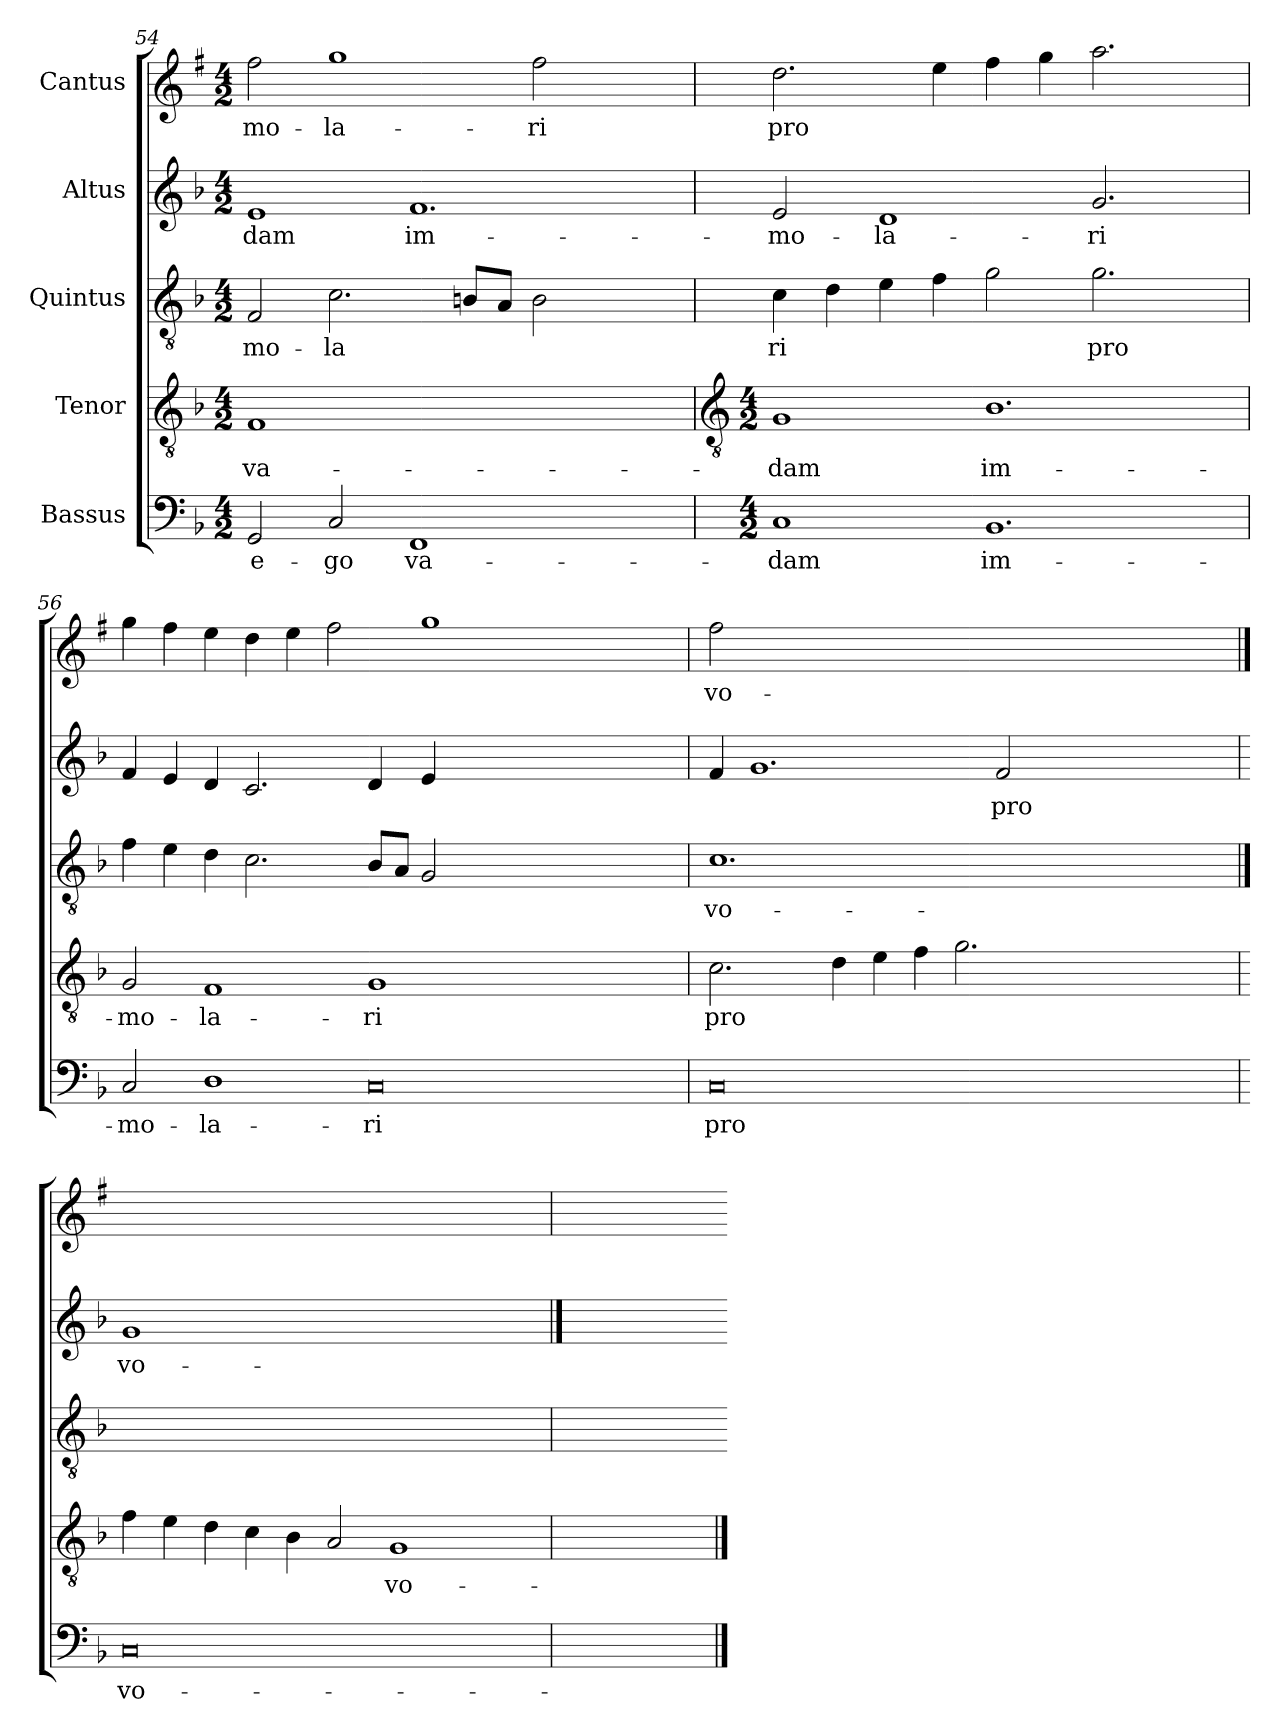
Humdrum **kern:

**kern	**text	**kern	**text	**kern	**text	**kern	**text	**kern	**text
*part5	*part5	*part4	*part4	*part3	*part3	*part2	*part2	*part1	*part1
*staff5	*staff5	*staff4	*staff4	*staff3	*staff3	*staff2	*staff2	*staff1	*staff1
*I"Bassus	*	*I"Tenor	*	*I"Quintus	*	*I"Altus	*	*I"Cantus	*
!!LO:LB:g=z
*clefF4	*	*clefGv2	*	*clefGv2	*	*clefG2	*	*clefG2	*
*	*	*	*	*	*	*	*	*ITrd1c2	*
*k[b-]	*	*k[b-]	*	*k[b-]	*	*k[b-]	*	*k[b-]	*
*F:	*	*F:	*	*F:	*	*F:	*	*F:	*
*M4/2	*	*M4/2	*	*M4/2	*	*M4/2	*	*M4/2	*
=54	=54	=54	=54	=54	=54	=54	=54	=54	=54
!	!LO:LY:b	!	!LO:LY:b	!	!LO:LY:b	!	!LO:LY:b	!	!LO:LY:b
*^	*	*	*	*	*	*	*	*	*
2GG	0ryy	e-	1F	va-	2F	-mo-	1e	-dam	2ee	-mo-
!	!	!LO:LY:b	!	!	!	!LO:LY:b	!	!	!	!LO:LY:b
2C	.	-go	.	.	2.c	-la	.	.	1ff	-la-
!	!	!LO:LY:b	!	!	!	!	!	!LO:LY:b	!	!
1FF	.	va-	1.ryy	.	.	.	1.f	im-	.	.
.	.	.	.	.	8BL	.	.	.	.	.
.	.	.	.	.	8AJ	.	.	.	.	.
!	!	!	!	!	!	!	!	!	!	!LO:LY:b
.	.	.	.	.	2B	.	.	.	2ee	-ri
2ryy	2ryy	.	.	.	2ryy	.	.	.	2ryy	.
*v	*v	*	*	*	*	*	*	*	*	*
!!LO:LB:g=z
=55	=55	=55	=55	=55	=55	=55	=55	=55	=55
*	*	*clefGv2	*	*	*	*	*	*	*
*M4/2	*	*M4/2	*	*	*	*	*	*	*
*^	*	*	*	*	*	*	*	*	*
!	!	!LO:LY:b	!	!LO:LY:b	!	!LO:LY:b	!	!LO:LY:b	!	!LO:LY:b
*v	*v	*	*	*	*	*	*	*	*	*
1C	-dam	1G	-dam	4c	ri	2e	-mo-	2.cc	pro
.	.	.	.	4d	.	.	.	.	.
!	!	!	!	!	!	!	!LO:LY:b	!	!
.	.	.	.	4e	.	1d	-la-	.	.
.	.	.	.	4f	.	.	.	4dd	.
!	!LO:LY:b	!	!LO:LY:b	!	!	!	!	!	!
1.BB-	im-	1.B-	im-	2g	.	.	.	4ee	.
.	.	.	.	.	.	.	.	4ff	.
!	!	!	!	!	!LO:LY:b	!	!LO:LY:b	!	!
.	.	.	.	2.g	pro	2.g	-ri	2.gg	.
.	.	.	.	4ryy	.	4ryy	.	4ryy	.
=56	=56	=56	=56	=56	=56	=56	=56	=56	=56
!	!LO:LY:b	!	!LO:LY:b	!	!	!	!	!	!
2C	-mo-	2G	-mo-	4f	.	4f	.	4ff	.
.	.	.	.	4e	.	4e	.	4ee	.
!	!LO:LY:b	!	!LO:LY:b	!	!	!	!	!	!
1D	-la-	1F	-la-	4d	.	4d	.	4dd	.
.	.	.	.	2.c	.	2.c	.	4cc	.
.	.	.	.	.	.	.	.	4dd	.
.	.	.	.	.	.	.	.	2ee	.
!	!LO:LY:b	!	!LO:LY:b	!	!	!	!	!	!
0C	-ri	1G	-ri	8B-L	.	4d	.	.	.
.	.	.	.	8AJ	.	.	.	.	.
.	.	.	.	2G	.	4e	.	1ff	.
.	.	.	.	.	.	1.ryy	.	.	.
.	.	.	.	1ryy	.	.	.	.	.
.	.	1ryy	.	.	.	.	.	.	.
.	.	.	.	.	.	.	.	2.ryy	.
.	.	.	.	4ryy	.	.	.	.	.
=57	=57	=57	=57	=57	=57	=57	=57	=57	=57
.	.	.	.	4qqDyy	.	.	.	.	.
!	!LO:LY:b	!	!LO:LY:b	!	!LO:LY:b	!	!	!	!LO:LY:b
0C	pro	2.c	pro	1.c	vo-	4f	.	2ee	vo-
.	.	.	.	.	.	1.g	.	.	.
!	!	!	!	!	!	!	!	!	!LO:LY:b
.	.	.	.	.	.	.	.	0ffyy	-bis.
.	.	4d	.	.	.	.	.	.	.
.	.	4e	.	.	.	.	.	.	.
.	.	4f	.	.	.	.	.	.	.
!	!	!	!	!	!LO:LY:b	!	!	!	!
.	.	2.g	.	0cyy	-bis.	.	.	.	.
.	.	.	.	.	.	4qqdyy	.	.	.
!	!	!	!	!	!	!	!LO:LY:b	!	!
.	.	.	.	.	.	2f	pro	.	.
1.ryy	.	.	.	.	.	.	.	.	.
.	.	1ryy	.	.	.	1ryy	.	.	.
.	.	.	.	.	.	.	.	1ryy	.
.	.	4ryy	.	.	.	4ryy	.	.	.
=	==	=	==	==	==	=	==	==	==
!	!LO:LY:b	!	!	!	!	!	!LO:LY:b	!	!
0C	vo-	4f	.	0ryy	.	1g	vo-	0ryy	.
.	.	4e	.	.	.	.	.	.	.
.	.	4d	.	.	.	.	.	.	.
.	.	4c	.	.	.	.	.	.	.
!	!	!	!	!	!	!	!LO:LY:b	!	!
.	.	4B-	.	.	.	0ayy	-bis.	.	.
.	.	2A	.	.	.	.	.	.	.
!	!	!	!LO:LY:b	!	!	!	!	!	!
.	.	1G	vo-	.	.	.	.	.	.
1ryy	.	.	.	1ryy	.	.	.	1ryy	.
.	.	4ryy	.	.	.	.	.	.	.
=	=	=	=	=	=	==	=	=	=
!	!LO:LY:b	!	!LO:LY:b	!	!	!	!	!	!
0FFyy	-bis.	0Fyy	-bis.	0ryy	.	0ryy	.	0ryy	.
==	=	==	=	=	=	=	=	=	=
*-	*-	*-	*-	*-	*-	*-	*-	*-	*-
